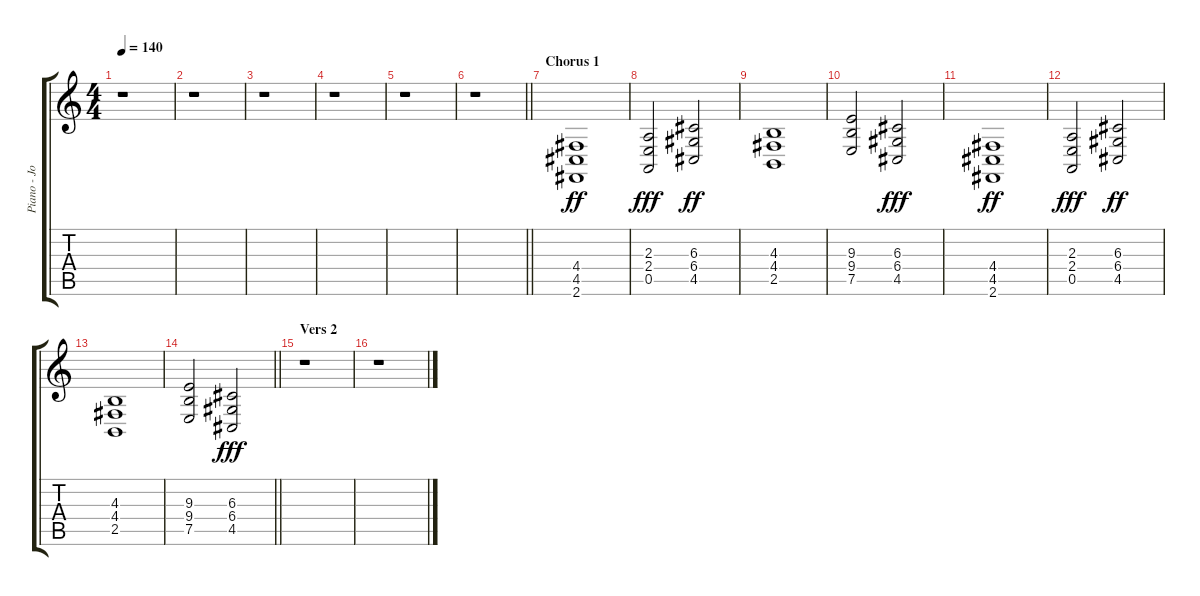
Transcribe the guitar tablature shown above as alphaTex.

\track ("Piano - Joe Hahn" "Piano - Jo") {instrument acousticgrandpiano}
\staff {score tabs}
\tuning (E4 B3 G3 D3 A2 E2) {hide}
\ts (4 4)
\tempo 140
\clef g2
\ks c
r.1{dy ff} |
r.1 |
r.1 |
r.1 |
r.1 |
\barLineRight lightlight
r.1 |
\section ("" "Chorus 1")
(4.4 4.5 2.6).1 |
(2.3 2.4 0.5).2{dy fff} (6.3 6.4 4.5).2{dy ff} |
(4.3 4.4 2.5).1 |
(9.3 9.4 7.5).2 (6.3 6.4 4.5).2{dy fff} |
(4.4 4.5 2.6).1{dy ff} |
(2.3 2.4 0.5).2{dy fff} (6.3 6.4 4.5).2{dy ff} |
(4.3 4.4 2.5).1 |
\barLineRight lightlight
(9.3 9.4 7.5).2 (6.3 6.4 4.5).2{dy fff} |
\section ("" "Vers 2")
r.1 |
r.1
